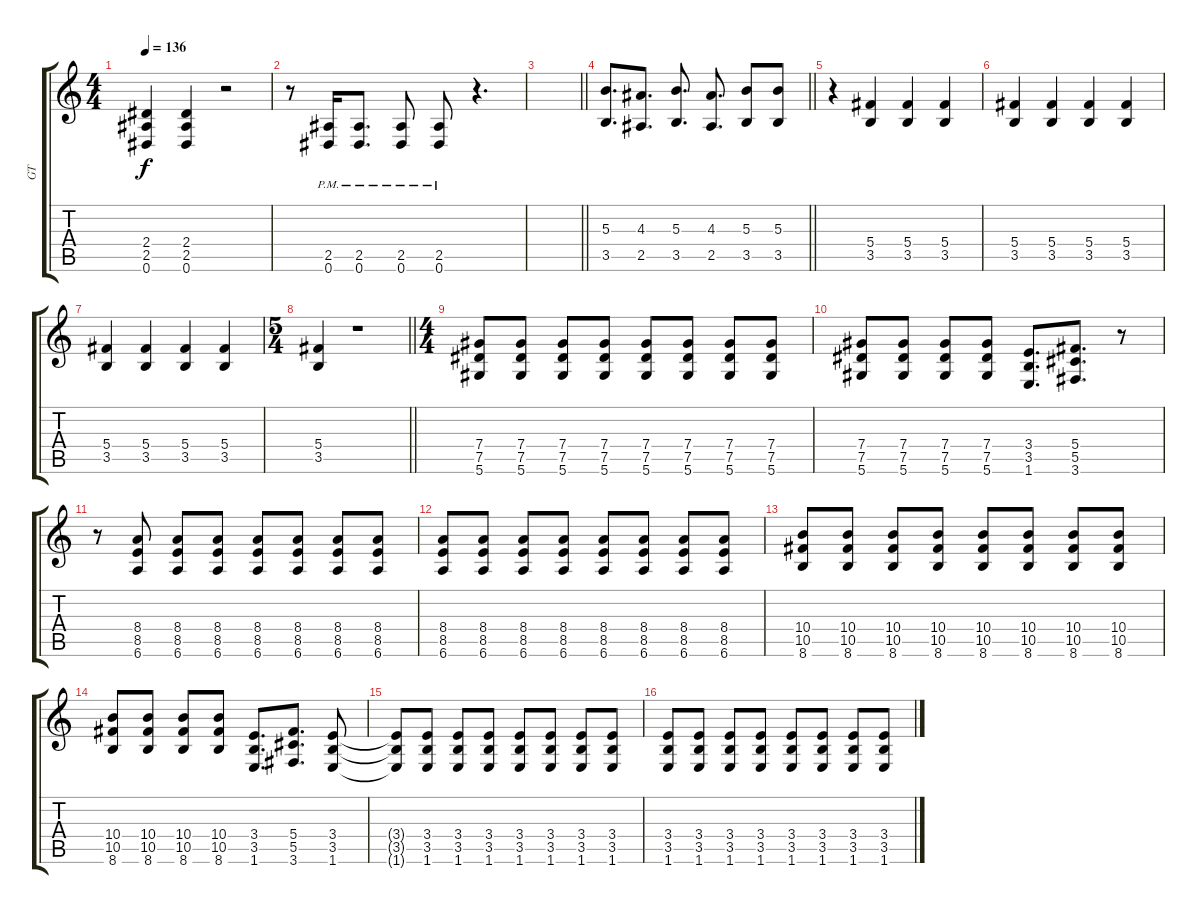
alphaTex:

\track ("GT" "GT") {instrument overdrivenguitar}
\staff {score tabs}
\tuning (Eb4 Bb3 Gb3 Db3 Ab2 Eb2) {hide}
\ts (4 4)
\tempo 136
\clef g2
\ks c
(2.4 2.5 0.6).4{dy f} (2.4 2.5 0.6).4 r.2 |
r.8 (2.5{pm} 0.6{pm}).16 (2.5{pm} 0.6{pm}).8{d} (2.5{pm} 0.6{pm}).8 (2.5{pm} 0.6{pm}).8 r.4{d} |
\barLineRight lightlight
|
\section ("" "")
\barLineRight lightlight
(5.3 3.5).8{d} (4.3 2.5).8{d} (5.3 3.5).8{d} (4.3 2.5).8{d} (5.3 3.5).8 (5.3 3.5).8 |
r.4 (5.4 3.5).4 (5.4 3.5).4 (5.4 3.5).4 |
(5.4 3.5).4 (5.4 3.5).4 (5.4 3.5).4 (5.4 3.5).4 |
(5.4 3.5).4 (5.4 3.5).4 (5.4 3.5).4 (5.4 3.5).4 |
\ts (5 4)
\barLineRight lightlight
(5.4 3.5).4 r.1 |
\ts (4 4)
\section ("" "")
(7.4 7.5 5.6).8 (7.4 7.5 5.6).8 (7.4 7.5 5.6).8 (7.4 7.5 5.6).8 (7.4 7.5 5.6).8 (7.4 7.5 5.6).8 (7.4 7.5 5.6).8 (7.4 7.5 5.6).8 |
(7.4 7.5 5.6).8 (7.4 7.5 5.6).8 (7.4 7.5 5.6).8 (7.4 7.5 5.6).8 (3.4 3.5 1.6).8{d} (5.4 5.5 3.6).8{d} r.8 |
r.8 (8.4 8.5 6.6).8 (8.4 8.5 6.6).8 (8.4 8.5 6.6).8 (8.4 8.5 6.6).8 (8.4 8.5 6.6).8 (8.4 8.5 6.6).8 (8.4 8.5 6.6).8 |
(8.4 8.5 6.6).8 (8.4 8.5 6.6).8 (8.4 8.5 6.6).8 (8.4 8.5 6.6).8 (8.4 8.5 6.6).8 (8.4 8.5 6.6).8 (8.4 8.5 6.6).8 (8.4 8.5 6.6).8 |
(10.4 10.5 8.6).8 (10.4 10.5 8.6).8 (10.4 10.5 8.6).8 (10.4 10.5 8.6).8 (10.4 10.5 8.6).8 (10.4 10.5 8.6).8 (10.4 10.5 8.6).8 (10.4 10.5 8.6).8 |
(10.4 10.5 8.6).8 (10.4 10.5 8.6).8 (10.4 10.5 8.6).8 (10.4 10.5 8.6).8 (3.4 3.5 1.6).8{d} (5.4 5.5 3.6).8{d} (3.4 3.5 1.6).8 |
(3.4{t} 3.5{t} 1.6{t}).8 (3.4 3.5 1.6).8 (3.4 3.5 1.6).8 (3.4 3.5 1.6).8 (3.4 3.5 1.6).8 (3.4 3.5 1.6).8 (3.4 3.5 1.6).8 (3.4 3.5 1.6).8 |
(3.4 3.5 1.6).8 (3.4 3.5 1.6).8 (3.4 3.5 1.6).8 (3.4 3.5 1.6).8 (3.4 3.5 1.6).8 (3.4 3.5 1.6).8 (3.4 3.5 1.6).8 (3.4 3.5 1.6).8
